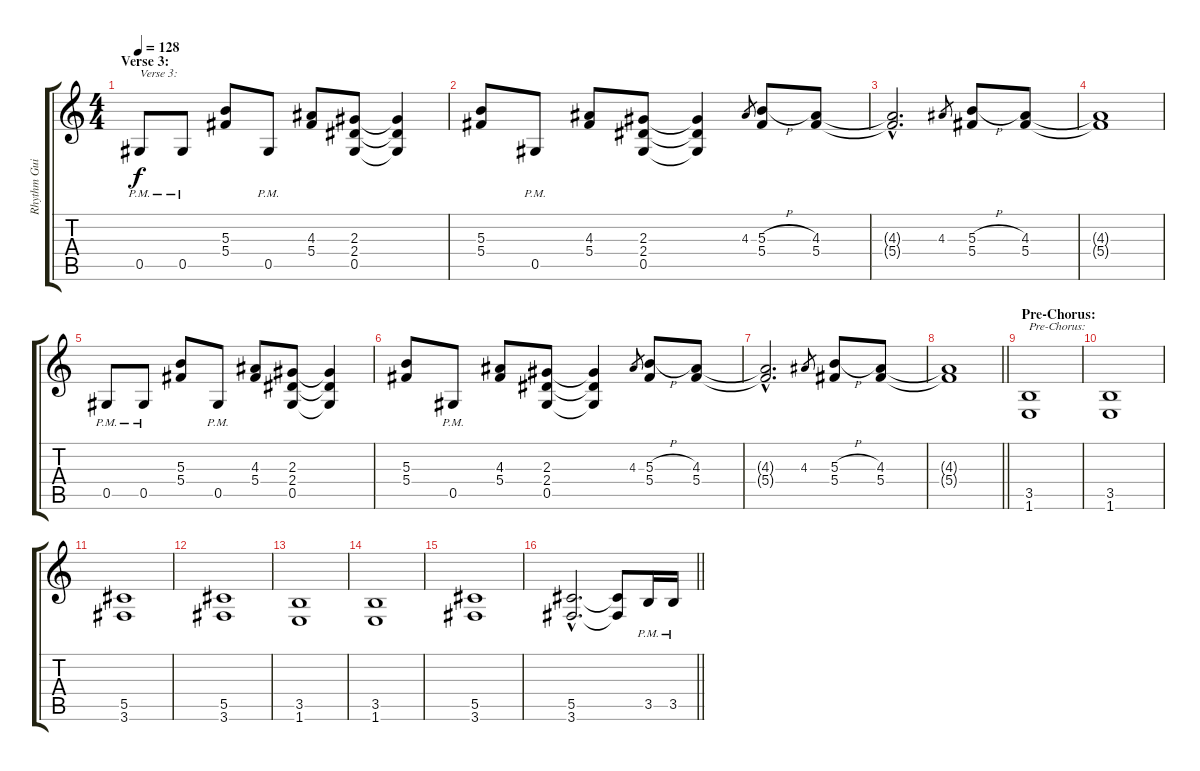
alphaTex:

\track ("Rhythm Guitar" "Rhythm Gui") {instrument distortionguitar}
\staff {score tabs}
\tuning (Eb4 Bb3 Gb3 Db3 Ab2 Eb2) {hide}
\ts (4 4)
\section ("" "Verse 3:")
\tempo 128
\clef g2
\ks c
0.5{pm}.8{txt "Verse 3:" dy f} 0.5{pm}.8 (5.3 5.4).8 0.5{pm}.8 (4.3 5.4).8 (2.3 2.4 0.5).8 (2.3{t} 2.4{t} 0.5{t}).4 |
(5.3 5.4).8 0.5{pm}.8 (4.3 5.4).8 (2.3 2.4 0.5).8 (2.3{t} 2.4{t} 0.5{t}).4 4.3.8{gr} (5.3{h} 5.4).8 (4.3 5.4).8 |
(4.3{hac t} 5.4{hac t}).2{d} 4.3.8{gr} (5.3{h} 5.4).8 (4.3 5.4).8 |
(4.3{t} 5.4{t}).1 |
0.5{pm}.8 0.5{pm}.8 (5.3 5.4).8 0.5{pm}.8 (4.3 5.4).8 (2.3 2.4 0.5).8 (2.3{t} 2.4{t} 0.5{t}).4 |
(5.3 5.4).8 0.5{pm}.8 (4.3 5.4).8 (2.3 2.4 0.5).8 (2.3{t} 2.4{t} 0.5{t}).4 4.3.8{gr} (5.3{h} 5.4).8 (4.3 5.4).8 |
(4.3{hac t} 5.4{hac t}).2{d} 4.3.8{gr} (5.3{h} 5.4).8 (4.3 5.4).8 |
\barLineRight lightlight
(4.3{t} 5.4{t}).1 |
\section ("" "Pre-Chorus:")
(3.5 1.6).1{txt "Pre-Chorus:"} |
(3.5 1.6).1 |
(5.5 3.6).1 |
(5.5 3.6).1 |
(3.5 1.6).1 |
(3.5 1.6).1 |
(5.5 3.6).1 |
\barLineRight lightlight
(5.5{hac} 3.6{hac}).2{d} (5.5{t} 3.6{t}).8 3.5{pm}.16 3.5{pm}.16
